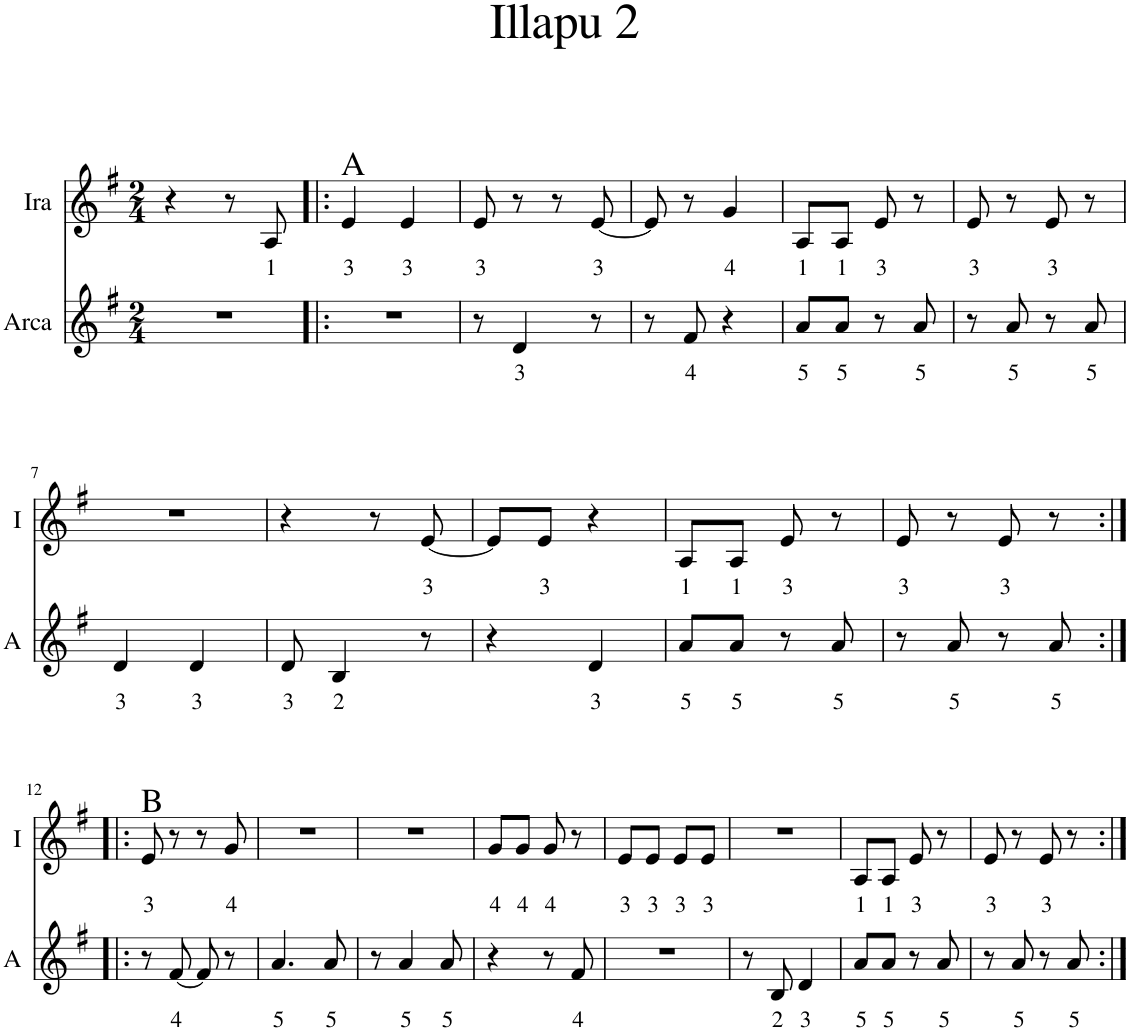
**kern	**text	**kern	**text
*part2	*part2	*part1	*part1
*staff2	*staff2	*staff1	*staff1
*I"Arca	*	*I"Ira	*
*I'A	*	*I'I	*
*clefG2	*	*clefG2	*
*k[f#]	*	*k[f#]	*
*M2/4	*	*M2/4	*
=1	=1	=1	=1
2r	.	4r	.
.	.	8r	.
!	!	!	!LO:LY:b
.	.	8A/	1
=2!|:	=2!|:	=2!|:	=2!|:
!	!	!LO:TX:a:t=A	!
!	!	!	!LO:LY:b
2r	.	4e/	3
!	!	!	!LO:LY:b
.	.	4e/	3
=3	=3	=3	=3
!	!	!	!LO:LY:b
8r	.	8e/	3
!	!LO:LY:b	!	!
4d/	3	8r	.
.	.	8r	.
!	!	!	!LO:LY:b
8r	.	[8e/	3
=4	=4	=4	=4
8r	.	8e/]	.
!	!LO:LY:b	!	!
8f#/	4	8r	.
!	!	!	!LO:LY:b
4r	.	4g/	4
=5	=5	=5	=5
!	!LO:LY:b	!	!LO:LY:b
8a/L	5	8A/L	1
!	!LO:LY:b	!	!LO:LY:b
8a/J	5	8A/J	1
!	!	!	!LO:LY:b
8r	.	8e/	3
!	!LO:LY:b	!	!
8a/	5	8r	.
=6	=6	=6	=6
!	!	!	!LO:LY:b
8r	.	8e/	3
!	!LO:LY:b	!	!
8a/	5	8r	.
!	!	!	!LO:LY:b
8r	.	8e/	3
!	!LO:LY:b	!	!
8a/	5	8r	.
!!LO:LB:g=z
=7	=7	=7	=7
!	!LO:LY:b	!	!
4d/	3	2r	.
!	!LO:LY:b	!	!
4d/	3	.	.
=8	=8	=8	=8
!	!LO:LY:b	!	!
8d/	3	4r	.
!	!LO:LY:b	!	!
4B/	2	.	.
.	.	8r	.
!	!	!	!LO:LY:b
8r	.	[8e/	3
=9	=9	=9	=9
4r	.	8e/L]	.
!	!	!	!LO:LY:b
.	.	8e/J	3
!	!LO:LY:b	!	!
4d/	3	4r	.
=10	=10	=10	=10
!	!LO:LY:b	!	!LO:LY:b
8a/L	5	8A/L	1
!	!LO:LY:b	!	!LO:LY:b
8a/J	5	8A/J	1
!	!	!	!LO:LY:b
8r	.	8e/	3
!	!LO:LY:b	!	!
8a/	5	8r	.
=11	=11	=11	=11
!	!	!	!LO:LY:b
8r	.	8e/	3
!	!LO:LY:b	!	!
8a/	5	8r	.
!	!	!	!LO:LY:b
8r	.	8e/	3
!	!LO:LY:b	!	!
8a/	5	8r	.
!!LO:LB:g=z
=12:|!|:	=12:|!|:	=12:|!|:	=12:|!|:
!	!	!LO:TX:a:t=B	!
!	!	!	!LO:LY:b
8r	.	8e/	3
!	!LO:LY:b	!	!
[8f#/	4	8r	.
8f#/]	.	8r	.
!	!	!	!LO:LY:b
8r	.	8g/	4
=13	=13	=13	=13
!	!LO:LY:b	!	!
4.a/	5	2r	.
!	!LO:LY:b	!	!
8a/	5	.	.
=14	=14	=14	=14
8r	.	2r	.
!	!LO:LY:b	!	!
4a/	5	.	.
!	!LO:LY:b	!	!
8a/	5	.	.
=15	=15	=15	=15
!	!	!	!LO:LY:b
4r	.	8g/L	4
!	!	!	!LO:LY:b
.	.	8g/J	4
!	!	!	!LO:LY:b
8r	.	8g/	4
!	!LO:LY:b	!	!
8f#/	4	8r	.
=16	=16	=16	=16
!	!	!	!LO:LY:b
2r	.	8e/L	3
!	!	!	!LO:LY:b
.	.	8e/J	3
!	!	!	!LO:LY:b
.	.	8e/L	3
!	!	!	!LO:LY:b
.	.	8e/J	3
=17	=17	=17	=17
8r	.	2r	.
!	!LO:LY:b	!	!
8B/	2	.	.
!	!LO:LY:b	!	!
4d/	3	.	.
=18	=18	=18	=18
!	!LO:LY:b	!	!LO:LY:b
8a/L	5	8A/L	1
!	!LO:LY:b	!	!LO:LY:b
8a/J	5	8A/J	1
!	!	!	!LO:LY:b
8r	.	8e/	3
!	!LO:LY:b	!	!
8a/	5	8r	.
=19	=19	=19	=19
!	!	!	!LO:LY:b
8r	.	8e/	3
!	!LO:LY:b	!	!
8a/	5	8r	.
!	!	!	!LO:LY:b
8r	.	8e/	3
!	!LO:LY:b	!	!
8a/	5	8r	.
=:|!	=:|!	=:|!	=:|!
*-	*-	*-	*-
